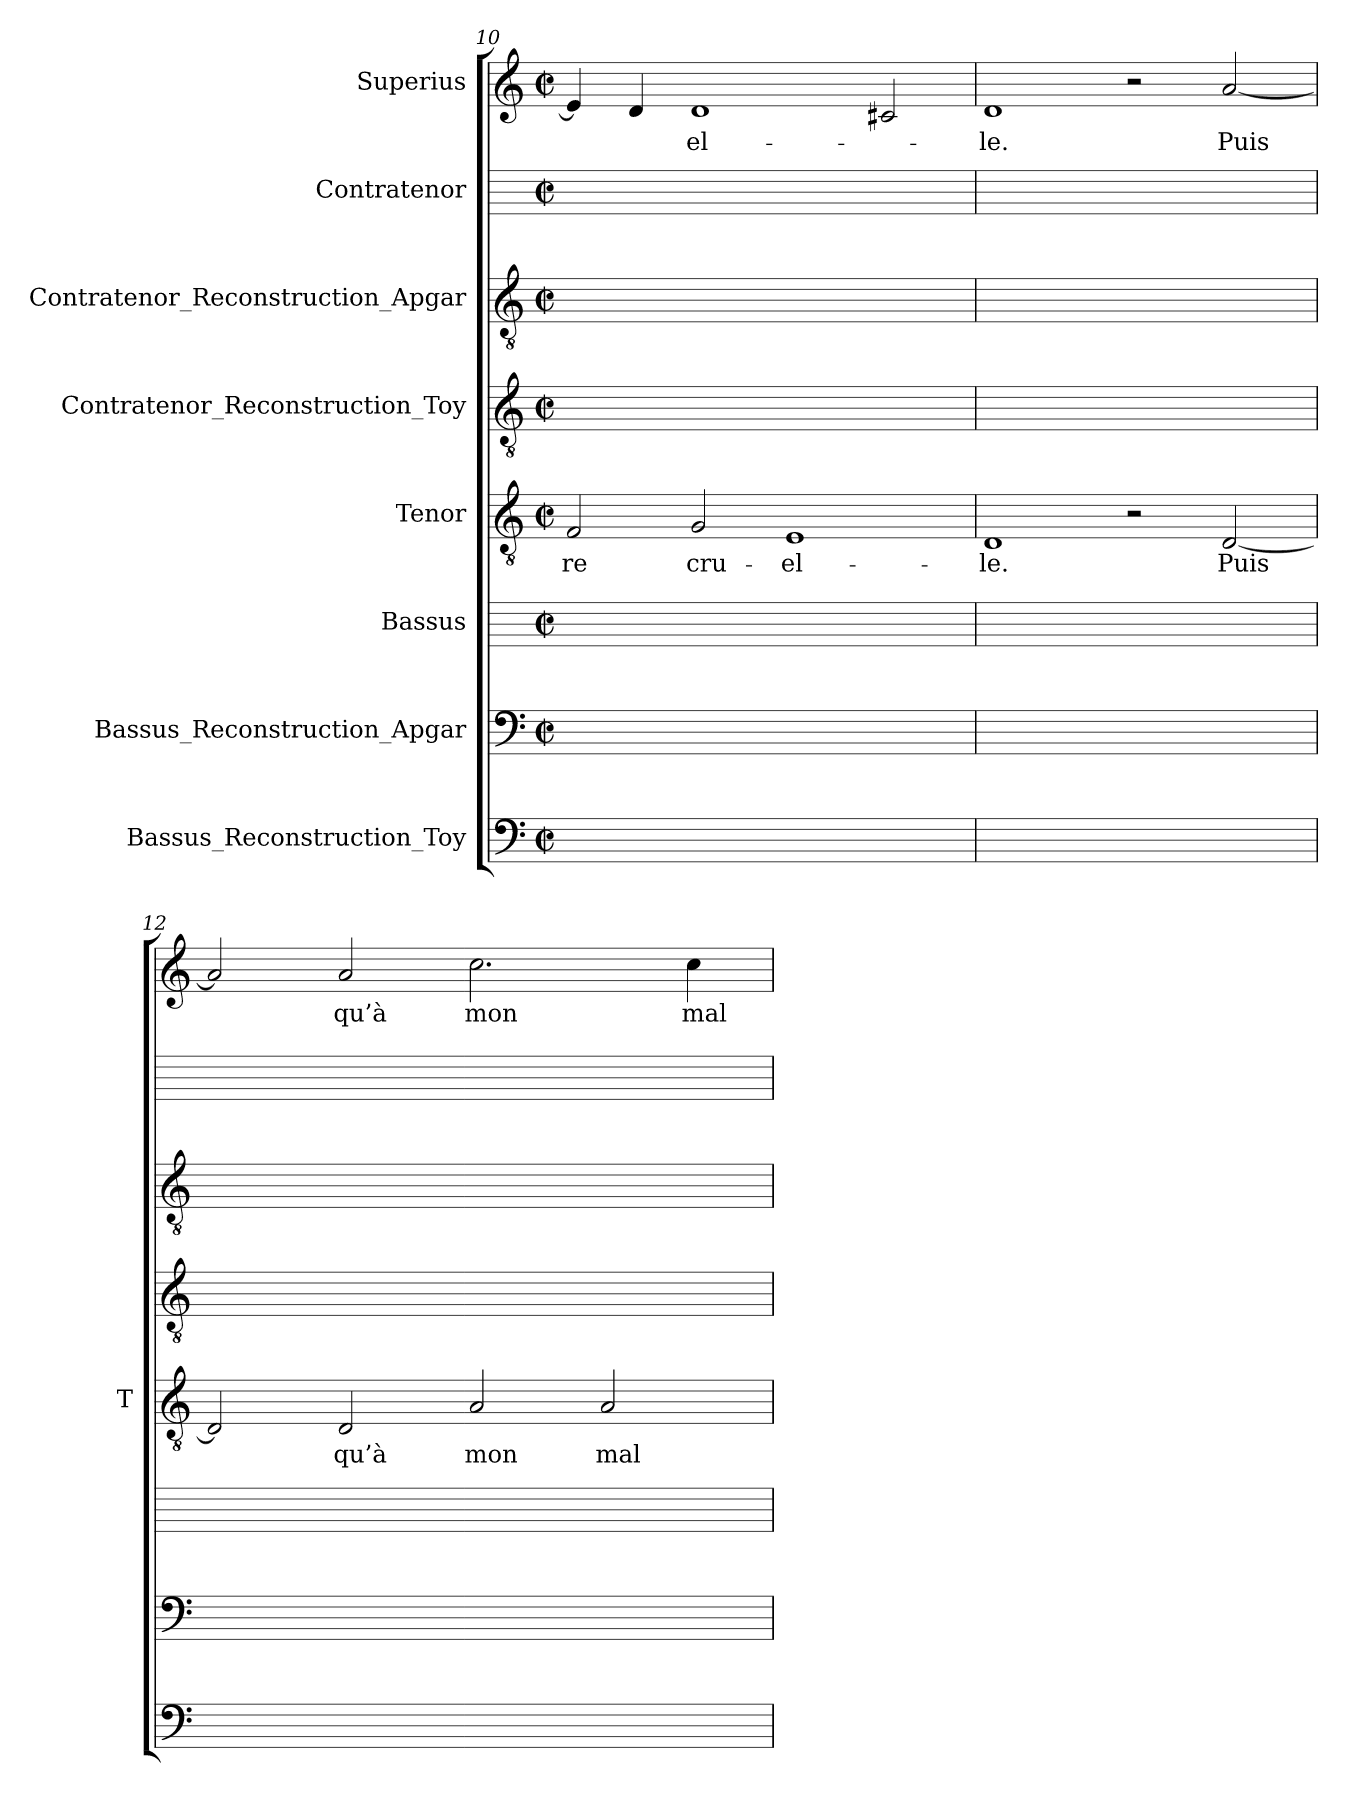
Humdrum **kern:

**kern	**kern	**kern	**kern	**text	**kern	**kern	**kern	**kern	**text
*part8	*part7	*part6	*part5	*part5	*part4	*part3	*part2	*part1	*part1
*staff8	*staff7	*staff6	*staff5	*staff5	*staff4	*staff3	*staff2	*staff1	*staff1
*I"Bassus_Reconstruction_Toy	*I"Bassus_Reconstruction_Apgar	*I"Bassus	*I"Tenor	*	*I"Contratenor_Reconstruction_Toy	*I"Contratenor_Reconstruction_Apgar	*I"Contratenor	*I"Superius	*
*	*	*	*I'T	*	*	*	*	*	*
*clefF4	*clefF4	*	*clefGv2	*	*clefGv2	*clefGv2	*	*clefG2	*
*k[]	*k[]	*	*k[]	*	*k[]	*k[]	*	*k[]	*
*C:	*C:	*	*C:	*	*C:	*C:	*	*C:	*
*M2/2	*M2/2	*M2/2	*M2/2	*	*M2/2	*M2/2	*M2/2	*M2/2	*
*met(c|)	*met(c|)	*met(c|)	*met(c|)	*	*met(c|)	*met(c|)	*met(c|)	*met(c|)	*
=10	=10	=10	=10	=10	=10	=10	=10	=10	=10
0ryy	0ryy	0ryy	2F	-re	0ryy	0ryy	0ryy	4e]	.
.	.	.	.	.	.	.	.	4d	.
.	.	.	2G	cru-	.	.	.	1d	el-
.	.	.	1E	el-	.	.	.	.	.
.	.	.	.	.	.	.	.	2c#X	.
=11	=11	=11	=11	=11	=11	=11	=11	=11	=11
0ryy	0ryy	0ryy	1D	-le.	0ryy	0ryy	0ryy	1d	-le.
.	.	.	2r	.	.	.	.	2r	.
.	.	.	[2D	-Puis	.	.	.	[2a	-Puis
=12	=12	=12	=12	=12	=12	=12	=12	=12	=12
0ryy	0ryy	0ryy	2D]	.	0ryy	0ryy	0ryy	2a]	.
.	.	.	2D	-qu’à	.	.	.	2a	-qu’à
.	.	.	2A	-mon	.	.	.	2.cc	-mon
.	.	.	2A	mal-	.	.	.	.	.
.	.	.	.	.	.	.	.	4cc	mal-
=	=	=	=	=	=	=	=	=	=
*-	*-	*-	*-	*-	*-	*-	*-	*-	*-
